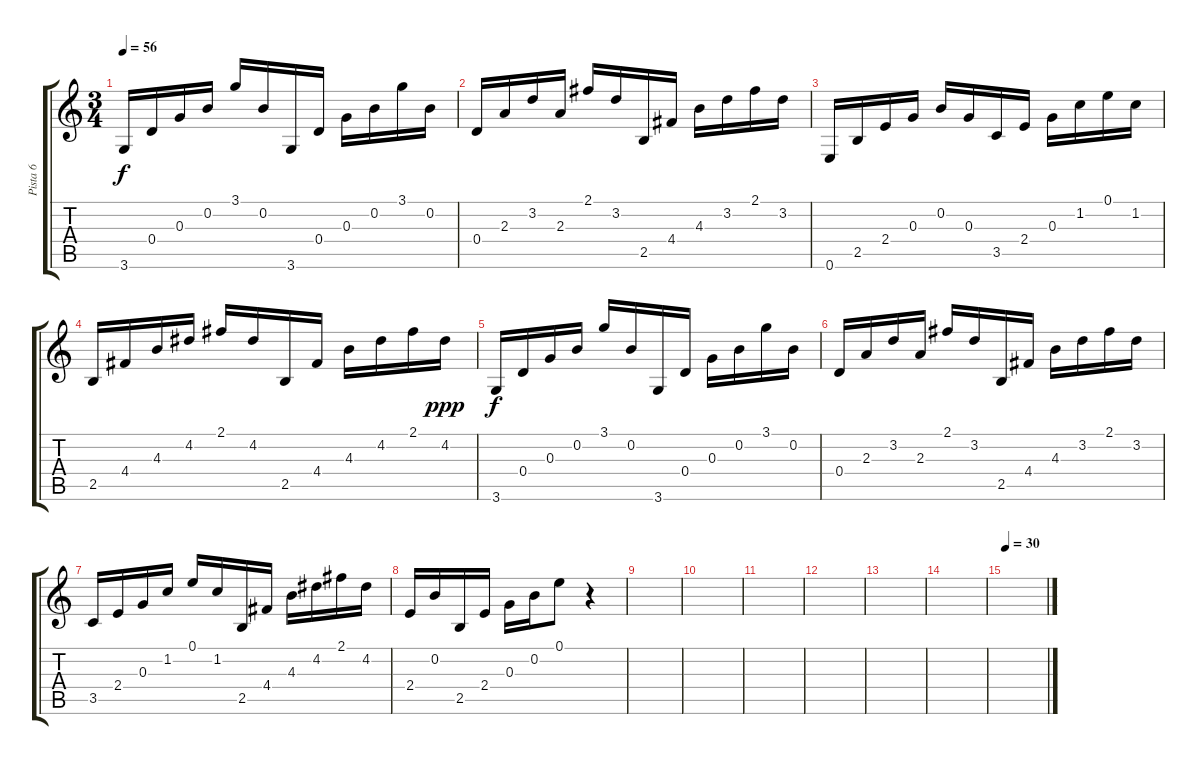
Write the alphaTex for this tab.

\track ("Pista 6" "Pista 6") {instrument electricguitarclean}
\staff {score tabs}
\tuning (E4 B3 G3 D3 A2 E2) {hide}
\ts (3 4)
\tempo 56
\clef g2
\ks c
3.6.16{dy f} 0.4.16 0.3.16 0.2.16 3.1.16 0.2.16 3.6.16 0.4.16 0.3.16 0.2.16 3.1.16 0.2.16 |
0.4.16 2.3.16 3.2.16 2.3.16 2.1.16 3.2.16 2.5.16 4.4.16 4.3.16 3.2.16 2.1.16 3.2.16 |
0.6.16 2.5.16 2.4.16 0.3.16 0.2.16 0.3.16 3.5.16 2.4.16 0.3.16 1.2.16 0.1.16 1.2.16 |
2.5.16 4.4.16 4.3.16 4.2.16 2.1.16 4.2.16 2.5.16 4.4.16 4.3.16 4.2.16 2.1.16 4.2.16{dy ppp} |
3.6.16{dy f} 0.4.16 0.3.16 0.2.16 3.1.16 0.2.16 3.6.16 0.4.16 0.3.16 0.2.16 3.1.16 0.2.16 |
0.4.16 2.3.16 3.2.16 2.3.16 2.1.16 3.2.16 2.5.16 4.4.16 4.3.16 3.2.16 2.1.16 3.2.16 |
3.5.16 2.4.16 0.3.16 1.2.16 0.1.16 1.2.16 2.5.16 4.4.16 4.3.16 4.2.16 2.1.16 4.2.16 |
2.4.16 0.2.16 2.5.16 2.4.16 0.3.16 0.2.16 0.1.8 r.4 |
|
|
|
|
|
|
\tempo 30
